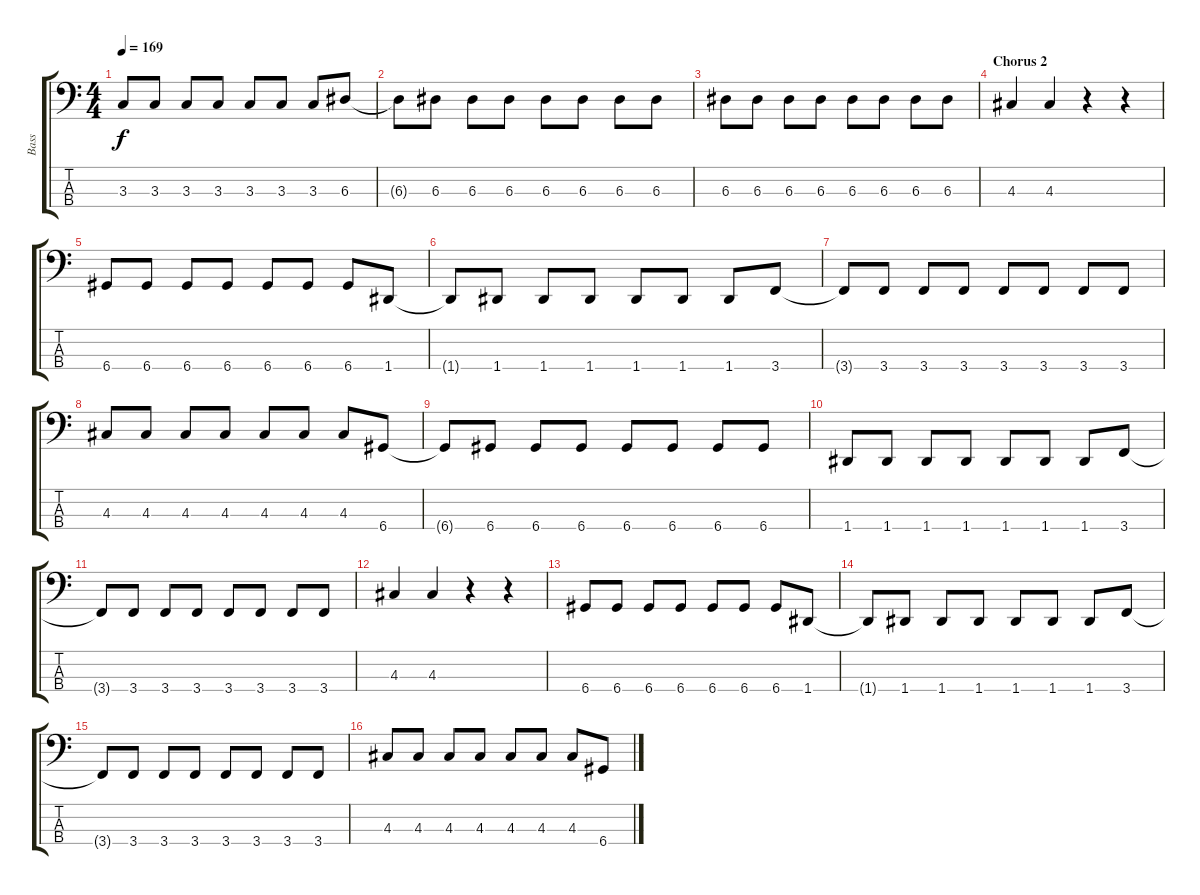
\track ("Bass" "Bass") {instrument electricbassfinger}
\staff {score tabs}
\tuning (G2 D2 A1 D1) {hide}
\ts (4 4)
\tempo 169
\clef f4
\ks c
3.3{t}.8{dy f} 3.3.8 3.3.8 3.3.8 3.3.8 3.3.8 3.3.8 6.3.8 |
6.3{t}.8 6.3.8 6.3.8 6.3.8 6.3.8 6.3.8 6.3.8 6.3.8 |
6.3.8 6.3.8 6.3.8 6.3.8 6.3.8 6.3.8 6.3.8 6.3.8 |
\section ("" "Chorus 2")
4.3.4 4.3.4 r.4 r.4 |
6.4.8 6.4.8 6.4.8 6.4.8 6.4.8 6.4.8 6.4.8 1.4.8 |
1.4{t}.8 1.4.8 1.4.8 1.4.8 1.4.8 1.4.8 1.4.8 3.4.8 |
3.4{t}.8 3.4.8 3.4.8 3.4.8 3.4.8 3.4.8 3.4.8 3.4.8 |
4.3.8 4.3.8 4.3.8 4.3.8 4.3.8 4.3.8 4.3.8 6.4.8 |
6.4{t}.8 6.4.8 6.4.8 6.4.8 6.4.8 6.4.8 6.4.8 6.4.8 |
1.4.8 1.4.8 1.4.8 1.4.8 1.4.8 1.4.8 1.4.8 3.4.8 |
3.4{t}.8 3.4.8 3.4.8 3.4.8 3.4.8 3.4.8 3.4.8 3.4.8 |
4.3.4 4.3.4 r.4 r.4 |
6.4.8 6.4.8 6.4.8 6.4.8 6.4.8 6.4.8 6.4.8 1.4.8 |
1.4{t}.8 1.4.8 1.4.8 1.4.8 1.4.8 1.4.8 1.4.8 3.4.8 |
3.4{t}.8 3.4.8 3.4.8 3.4.8 3.4.8 3.4.8 3.4.8 3.4.8 |
4.3.8 4.3.8 4.3.8 4.3.8 4.3.8 4.3.8 4.3.8 6.4.8
